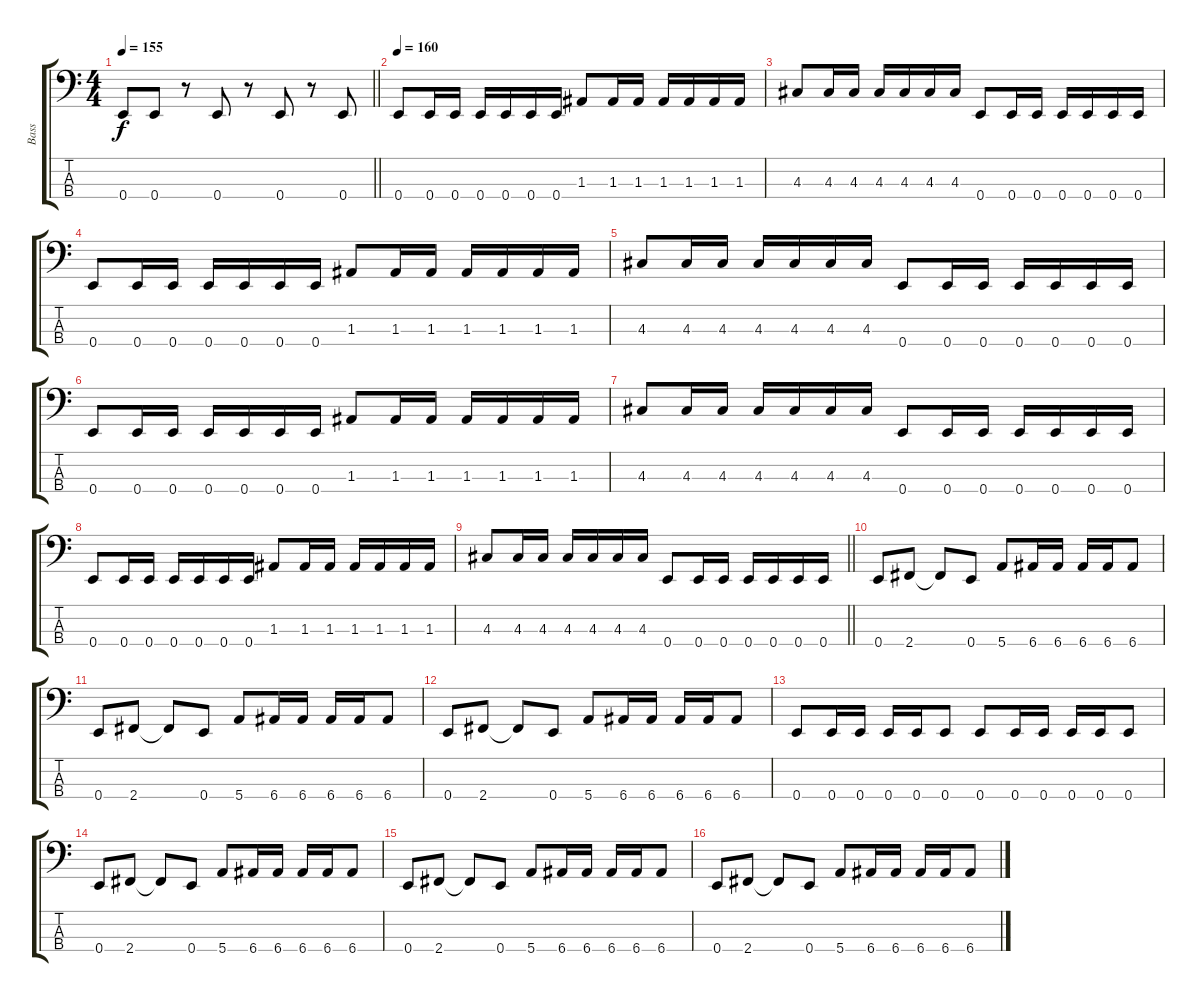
\track ("Bass" "Bass") {instrument electricbasspick}
\staff {score tabs}
\tuning (G2 D2 A1 E1) {hide}
\ts (4 4)
\tempo 155
\clef f4
\barLineRight lightlight
\ks c
0.4.8{dy f} 0.4.8 r.8 0.4.8 r.8 0.4.8 r.8 0.4.8 |
\tempo 160
0.4.8 0.4.16 0.4.16 0.4.16 0.4.16 0.4.16 0.4.16 1.3.8 1.3.16 1.3.16 1.3.16 1.3.16 1.3.16 1.3.16 |
4.3.8 4.3.16 4.3.16 4.3.16 4.3.16 4.3.16 4.3.16 0.4.8 0.4.16 0.4.16 0.4.16 0.4.16 0.4.16 0.4.16 |
0.4.8 0.4.16 0.4.16 0.4.16 0.4.16 0.4.16 0.4.16 1.3.8 1.3.16 1.3.16 1.3.16 1.3.16 1.3.16 1.3.16 |
4.3.8 4.3.16 4.3.16 4.3.16 4.3.16 4.3.16 4.3.16 0.4.8 0.4.16 0.4.16 0.4.16 0.4.16 0.4.16 0.4.16 |
0.4.8 0.4.16 0.4.16 0.4.16 0.4.16 0.4.16 0.4.16 1.3.8 1.3.16 1.3.16 1.3.16 1.3.16 1.3.16 1.3.16 |
4.3.8 4.3.16 4.3.16 4.3.16 4.3.16 4.3.16 4.3.16 0.4.8 0.4.16 0.4.16 0.4.16 0.4.16 0.4.16 0.4.16 |
0.4.8 0.4.16 0.4.16 0.4.16 0.4.16 0.4.16 0.4.16 1.3.8 1.3.16 1.3.16 1.3.16 1.3.16 1.3.16 1.3.16 |
\barLineRight lightlight
4.3.8 4.3.16 4.3.16 4.3.16 4.3.16 4.3.16 4.3.16 0.4.8 0.4.16 0.4.16 0.4.16 0.4.16 0.4.16 0.4.16 |
0.4.8 2.4.8 2.4{t}.8 0.4.8 5.4.8 6.4.16 6.4.16 6.4.16 6.4.16 6.4.8 |
0.4.8 2.4.8 2.4{t}.8 0.4.8 5.4.8 6.4.16 6.4.16 6.4.16 6.4.16 6.4.8 |
0.4.8 2.4.8 2.4{t}.8 0.4.8 5.4.8 6.4.16 6.4.16 6.4.16 6.4.16 6.4.8 |
0.4.8 0.4.16 0.4.16 0.4.16 0.4.16 0.4.8 0.4.8 0.4.16 0.4.16 0.4.16 0.4.16 0.4.8 |
0.4.8 2.4.8 2.4{t}.8 0.4.8 5.4.8 6.4.16 6.4.16 6.4.16 6.4.16 6.4.8 |
0.4.8 2.4.8 2.4{t}.8 0.4.8 5.4.8 6.4.16 6.4.16 6.4.16 6.4.16 6.4.8 |
0.4.8 2.4.8 2.4{t}.8 0.4.8 5.4.8 6.4.16 6.4.16 6.4.16 6.4.16 6.4.8
